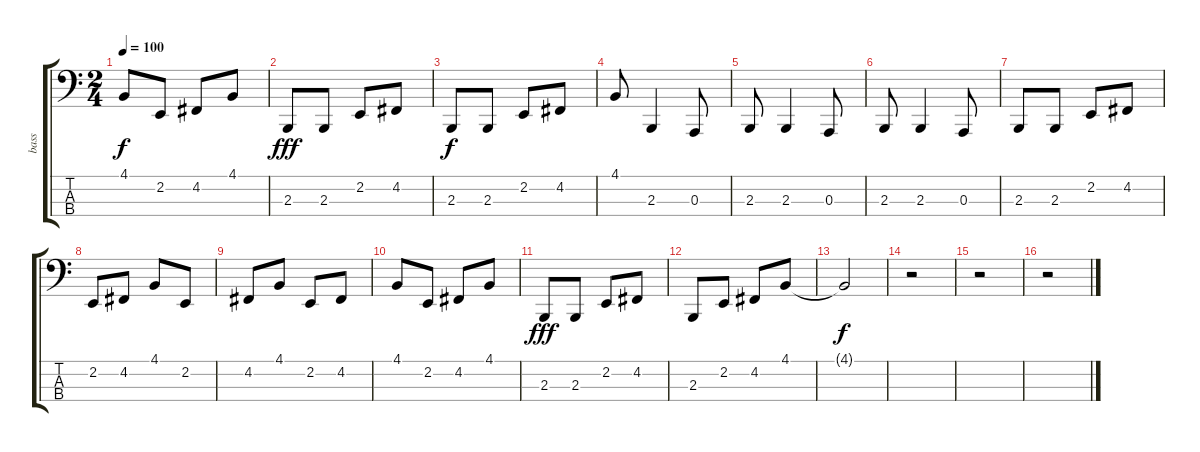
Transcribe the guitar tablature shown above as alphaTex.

\track ("bass" "bass") {instrument pad5bowed}
\staff {score tabs}
\tuning (G2 D2 A1 E1) {hide}
\ts (2 4)
\tempo 100
\clef f4
\ks c
4.1.8{dy f} 2.2.8 4.2.8 4.1.8 |
2.3.8{dy fff} 2.3.8 2.2.8 4.2.8 |
2.3.8{dy f} 2.3.8 2.2.8 4.2.8 |
4.1.8 2.3.4 0.3.8 |
2.3.8 2.3.4 0.3.8 |
2.3.8 2.3.4 0.3.8 |
2.3.8 2.3.8 2.2.8 4.2.8 |
2.2.8 4.2.8 4.1.8 2.2.8 |
4.2.8 4.1.8 2.2.8 4.2.8 |
4.1.8 2.2.8 4.2.8 4.1.8 |
2.3.8{dy fff} 2.3.8 2.2.8 4.2.8 |
2.3.8 2.2.8 4.2.8 4.1.8 |
4.1{t}.2{dy f} |
r.2 |
r.2 |
r.2
